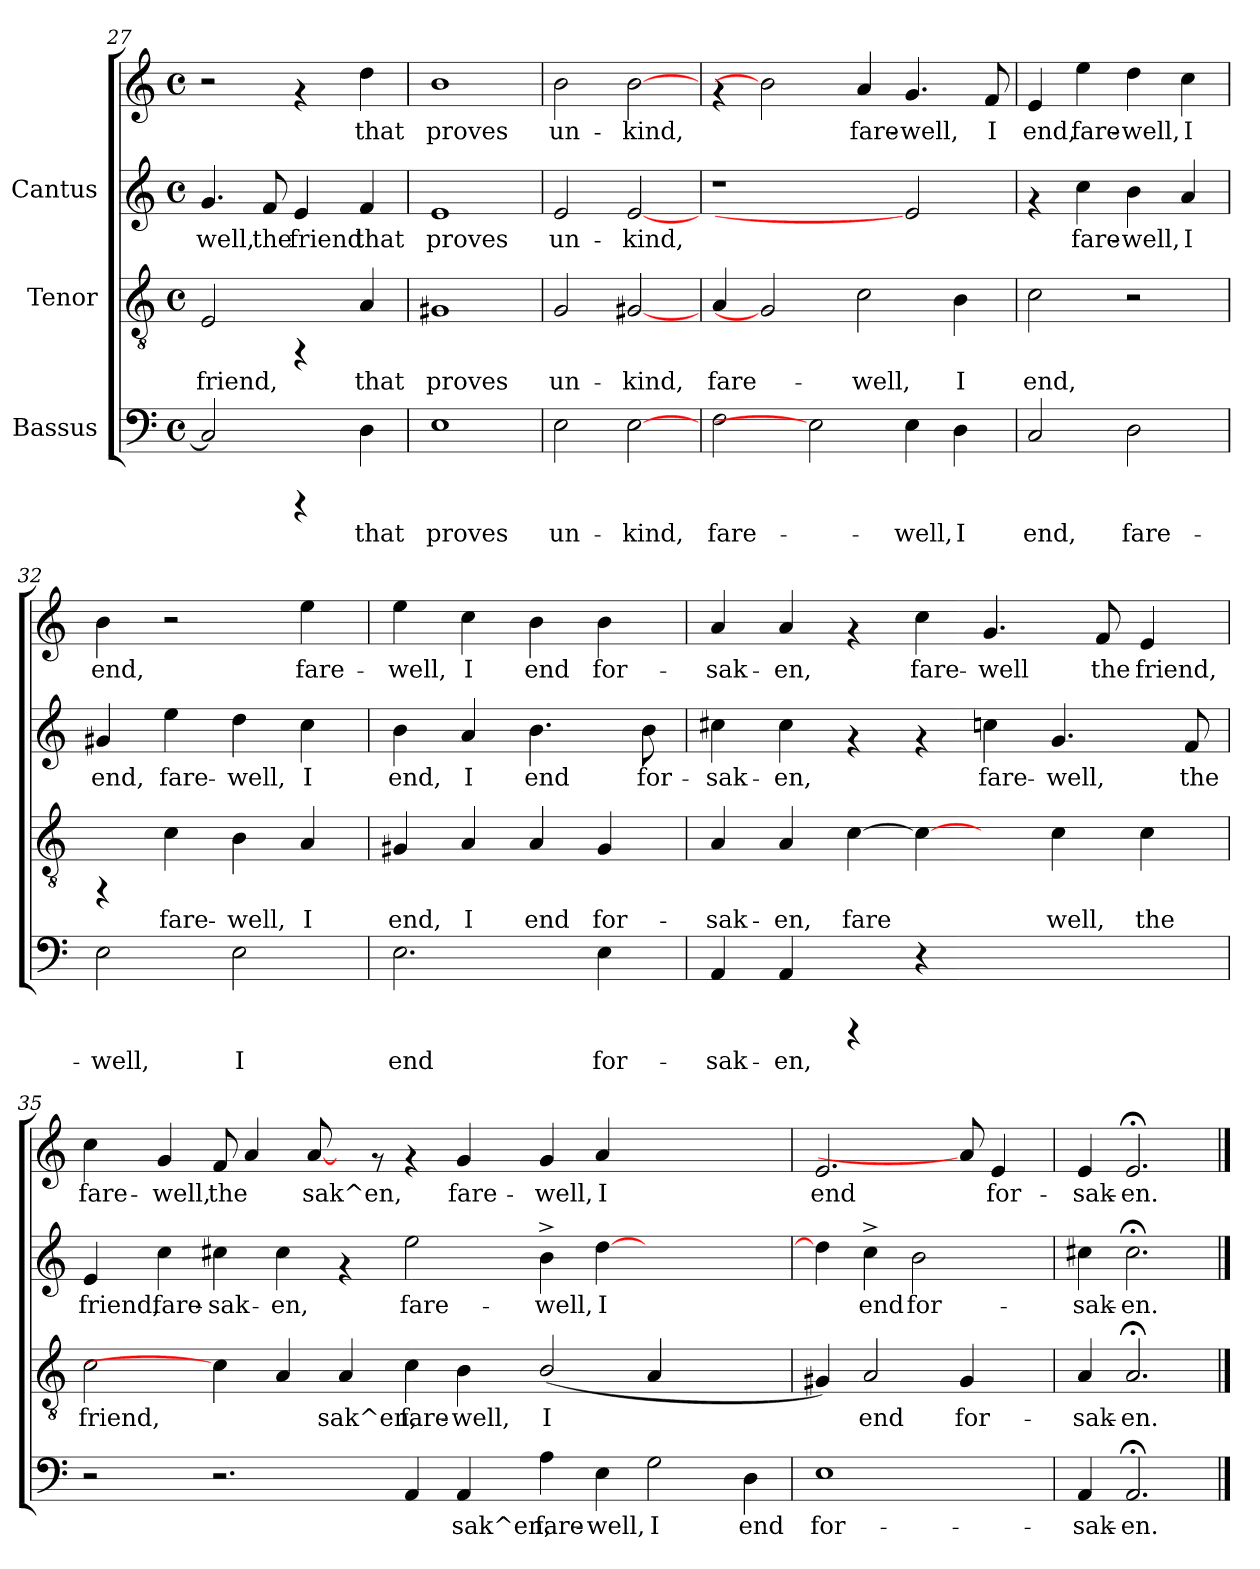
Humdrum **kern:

**kern	**text	**kern	**text	**kern	**text	**kern	**text
*part3	*part3	*part2	*part2	*part1	*part1	*part1	*part1
*staff4	*staff4	*staff3	*staff3	*staff2	*staff2	*staff1	*staff1
*I"Bassus	*	*I"Tenor	*	*I"Cantus	*	*	*
*clefF4	*	*clefGv2	*	*clefG2	*	*clefG2	*
*M4/4	*	*M4/4	*	*M4/4	*	*M4/4	*
*met(c)	*	*met(c)	*	*met(c)	*	*met(c)	*
=27	=27	=27	=27	=27	=27	=27	=27
!	!LO:LY:b:cj	!	!LO:LY:b:cj	!	!LO:LY:b:cj	!	!
2C/]	.	2E/	friend,	4.g/	well,	2r	.
!	!	!	!	!	!LO:LY:b:cj	!	!
.	.	.	.	8f/	the	.	.
!	!	!	!	!	!LO:LY:b:cj	!	!
4rCCC	.	4rFF	.	4e/	friend	4rf	.
!	!LO:LY:b:cj	!	!LO:LY:b:cj	!	!LO:LY:b:cj	!	!LO:LY:b:cj
4D\	that	4A/	that	4f/	that	4dd\	-that
=28	=28	=28	=28	=28	=28	=28	=28
!	!LO:LY:b:cj	!	!LO:LY:b:cj	!	!LO:LY:b:cj	!	!LO:LY:b:cj
1E	proves	1G#X	proves	1e	proves	1b	proves
=29	=29	=29	=29	=29	=29	=29	=29
!	!LO:LY:b:cj	!	!LO:LY:b:cj	!	!LO:LY:b:cj	!	!LO:LY:b:cj
2E\	un-	2G/	un-	2e/	un-	2b\	un-
!	!LO:LY:b:cj	!	!LO:LY:b:cj	!	!LO:LY:b:cj	!	!LO:LY:b:cj
[2E	-kind,	[2G#X	-kind,	[2e	-kind,	[2b	-kind,
=30	=30	=30	=30	=30	=30	=30	=30
!	!LO:LY:b:cj	!	!LO:LY:b:cj	!	!	!	!
2F\	fare-	4A/	fare-	1r	.	4rf	.
.	.	2G#]	.	.	.	2b]	.
2E]	.	.	.	.	.	.	.
!	!	!	!LO:LY:b:cj	!	!	!	!LO:LY:b:cj
.	.	2c\	-well,	.	.	4a/	fare-
!	!LO:LY:b:cj	!	!	!	!	!	!LO:LY:b:cj
4E\	-well,	.	.	2e]	.	4.g/	-well,
!	!LO:LY:b:cj	!	!LO:LY:b:cj	!	!	!	!
4D\	I	4B\	I	.	.	.	.
!	!	!	!	!	!	!	!LO:LY:b:cj
.	.	.	.	.	.	8f/	I
!!LO:PB:g=z
=31	=31	=31	=31	=31	=31	=31	=31
!	!LO:LY:b:cj	!	!LO:LY:b:cj	!	!	!	!LO:LY:b:cj
2C/	end,	2c\	end,	4rf	.	4e/	end,
!	!	!	!	!	!LO:LY:b:cj	!	!LO:LY:b:cj
.	.	.	.	4cc\	fare-	4ee\	fare-
!	!LO:LY:b:cj	!	!	!	!LO:LY:b:cj	!	!LO:LY:b:cj
2D\	fare-	2r	.	4b\	-well,	4dd\	-well,
!	!	!	!	!	!LO:LY:b:cj	!	!LO:LY:b:cj
.	.	.	.	4a/	I	4cc\	I
=32	=32	=32	=32	=32	=32	=32	=32
!	!LO:LY:b:cj	!	!	!	!LO:LY:b:cj	!	!LO:LY:b:cj
2E\	-well,	4rFF	.	4g#X/	-end,	4b\	end,
!	!	!	!LO:LY:b:cj	!	!LO:LY:b:cj	!	!
.	.	4c\	fare-	4ee\	fare-	2r	.
!	!LO:LY:b:cj	!	!LO:LY:b:cj	!	!LO:LY:b:cj	!	!
2E\	I	4B\	-well,	4dd\	-well,	.	.
!	!	!	!LO:LY:b:cj	!	!LO:LY:b:cj	!	!LO:LY:b:cj
.	.	4A/	I	4cc\	I	4ee\	fare-
=33	=33	=33	=33	=33	=33	=33	=33
!	!LO:LY:b:cj	!	!LO:LY:b:cj	!	!LO:LY:b:cj	!	!LO:LY:b:cj
2.E\	end	4G#X/	end,	4b\	-end,	4ee\	well,
!	!	!	!LO:LY:b:cj	!	!LO:LY:b:cj	!	!LO:LY:b:cj
.	.	4A/	I	4a/	I	4cc\	I
!	!	!	!LO:LY:b:cj	!	!LO:LY:b:cj	!	!LO:LY:b:cj
.	.	4A/	end	4.b\	end	4b\	end
!	!LO:LY:b:cj	!	!LO:LY:b:cj	!	!	!	!LO:LY:b:cj
4E\	for-	4G#/	for-	.	.	4b\	for-
!	!	!	!	!	!LO:LY:b:cj	!	!
.	.	.	.	8b\	for-	.	.
!!LO:LB:g=z
=34	=34	=34	=34	=34	=34	=34	=34
!	!LO:LY:b:cj	!	!LO:LY:b:cj	!	!LO:LY:b:cj	!	!LO:LY:b:cj
4AA/	-sak-	4A/	-sak-	4cc#X\	sak-	4a/	-sak-
!	!LO:LY:b:cj	!	!LO:LY:b:cj	!	!LO:LY:b:cj	!	!LO:LY:b:cj
4AA/	-en,	4A/	-en,	4cc#\	-en,	4a/	-en,
!	!	!	!LO:LY:b:cj	!	!	!	!
4rCCC	.	[>4c\	fare-	4rf	.	4rf	.
!	!	!	!LO:LY:b:cj	!	!	!	!LO:LY:b:cj
4r	.	4c\_	-	4rf	.	4cc\	fare-
!	!	!	!	!	!LO:LY:b:cj	!	!LO:LY:b:cj
2.ryy	.	4ryy	.	4cc\	fare-	4.g/	-well
!	!	!	!LO:LY:b:cj	!	!LO:LY:b:cj	!	!
.	.	4c\	well,	4.g/	-well,	.	.
!	!	!	!	!	!	!	!LO:LY:b:cj
.	.	.	.	.	.	8f/	the
!	!	!	!LO:LY:b:cj	!	!	!	!LO:LY:b:cj
.	.	4c\	the	.	.	4e/	friend,
!	!	!	!	!	!LO:LY:b:cj	!	!
.	.	.	.	8f/	the	.	.
=35	=35	=35	=35	=35	=35	=35	=35
!	!	!	!LO:LY:b:cj	!	!LO:LY:b:cj	!	!LO:LY:b:cj
2r	.	2c\	friend,	4e/	friend,	4cc\	fare-
!	!	!	!	!	!LO:LY:b:cj	!	!LO:LY:b:cj
.	.	.	.	4cc\	fare-	4g/	-well,
!	!	!	!	!	!LO:LY:b:cj	!	!LO:LY:b:cj
2.r	.	4c\]	.	4cc#X\	-sak-	8f/	the
!	!	!	!	!	!	!	!LO:LY:b:cj
.	.	.	.	.	.	4a/	-
!	!	!	!LO:LY:b:cj	!	!LO:LY:b:cj	!	!
.	.	4A/	-	4cc#\	-en,	.	.
!	!	!	!	!	!	!	!LO:LY:b:cj
.	.	.	.	.	.	[8a/	-sak^en,
!	!	!	!LO:LY:b:cj	!	!	!	!
.	.	4A/	-sak^en,	4rf	.	8ryy	.
.	.	.	.	.	.	8rf	.
!	!LO:LY:b:cj	!	!LO:LY:b:cj	!	!LO:LY:b:cj	!	!
4AA/	-	4c\	fare-	2ee\	fare-	4rf	.
!	!LO:LY:b:cj	!	!LO:LY:b:cj	!	!	!	!LO:LY:b:cj
4AA/	-sak^en,	4B\	-well,	.	.	4g/	fare-
!	!LO:LY:b:cj	!	!LO:LY:b:cj	!	!LO:LY:b:cj	!	!LO:LY:b:cj
4A\	fare-	(<2B/	I	4b^>\	-well,	4g/	-well,
!	!LO:LY:b:cj	!	!	!	!LO:LY:b:cj	!	!LO:LY:b:cj
4E\	-well,	.	.	[>4dd\	I	4a/	I
!	!LO:LY:b:cj	!	!LO:LY:b:cj	!	!	!	!
2G\	I	4A/	.	2.ryy	.	2.ryy	.
.	.	2ryy	.	.	.	.	.
!	!LO:LY:b:cj	!	!	!	!	!	!
4D\	end	.	.	.	.	.	.
!!LO:LB:g=z
=36	=36	=36	=36	=36	=36	=36	=36
!	!LO:LY:b:cj	!	!LO:LY:b:cj	!	!LO:LY:b:cj	!	!LO:LY:b:cj
1E	for-	4G#X/)	.	4dd\]	-	2.e/	end
!	!	!	!LO:LY:b:cj	!	!LO:LY:b:cj	!	!
.	.	2A/	end	4cc^>\	end	.	.
!	!	!	!	!	!LO:LY:b:cj	!	!
.	.	.	.	2b\	for-	.	.
!	!	!	!LO:LY:b:cj	!	!	!	!
.	.	4G#/	for-	.	.	8a/]	.
!	!	!	!	!	!	!	!LO:LY:b:cj
.	.	.	.	.	.	4e/	for-
8ryy	.	8ryy	.	8ryy	.	.	.
=37	=37	=37	=37	=37	=37	=37	=37
!	!LO:LY:b:cj	!	!LO:LY:b:cj	!	!LO:LY:b:cj	!	!LO:LY:b:cj
4AA/	-sak-	4A/	-sak-	4cc#X\	sak-	4e/	-sak-
!	!LO:LY:b:cj	!	!LO:LY:b:cj	!	!LO:LY:b:cj	!	!LO:LY:b:cj
2.AA;</	-en.	2.A;</	-en.	2.cc#;<\	-en.	2.e;</	-en.
==	==	==	==	==	==	==	==
*-	*-	*-	*-	*-	*-	*-	*-
